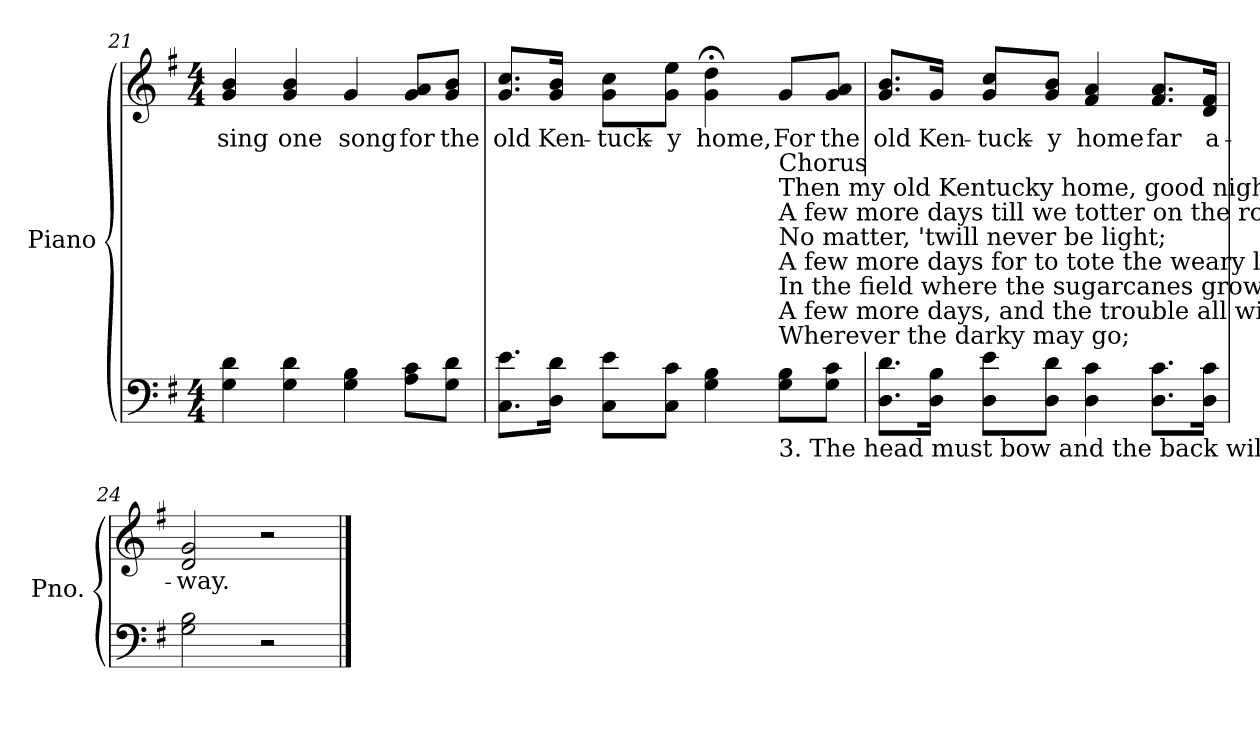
**kern	**kern	**text
*part1	*part1	*part1
*staff2	*staff1	*staff1
*I"Piano	*	*
*I'Pno.	*	*
*clefF4	*clefG2	*
*k[f#]	*k[f#]	*
*G:	*G:	*
*M4/4	*M4/4	*
=21	=21	=21
!	!	!LO:LY:b:color=#000000
4Gi\ 4di	4gi/ 4bi	sing
!	!	!LO:LY:b:color=#000000
4Gi\ 4di	4gi/ 4bi	one
!	!	!LO:LY:b:color=#000000
4Gi\ 4Bi	4gi/	song
!	!	!LO:LY:b:color=#000000
8Ai\ 8ciL	8gi/ 8aiL	for
!	!	!LO:LY:b:color=#000000
8Gi\ 8diJ	8gi/ 8biJ	the
=22	=22	=22
!	!	!LO:LY:b:color=#000000
8.Ci\ 8.eiL	8.gi/ 8.cciL	old
!	!	!LO:LY:b:color=#000000
16Di\ 16diJk	16gi/ 16biJk	Ken-
!	!	!LO:LY:b:color=#000000
8Ci\ 8eiL	8gi\ 8cciL	-tuck-
!	!	!LO:LY:b:color=#000000
8Ci\ 8ciJ	8gi\ 8eeiJ	-y
!	!	!LO:LY:b:color=#000000
4Gi\ 4Bi	4gi\; 4ddi;	home,
!LO:TX:b:t=3. The head must bow and the back will have to bend,	!	!
!LO:TX:t=Wherever the darky may go;	!	!
!LO:TX:t=A few more days, and the trouble all will end,	!	!
!LO:TX:t=In the field where the sugarcanes grow;	!	!
!LO:TX:t=A few more days for to tote the weary load,	!	!
!LO:TX:t=No matter, 'twill never be light;	!	!
!LO:TX:t=A few more days till we totter on the road,	!	!
!LO:TX:t=Then my old Kentucky home, good night!	!	!
!LO:TX:t=Chorus	!	!
!	!	!LO:LY:b:color=#000000
8Gi\ 8BiL	8gi/L	For
!	!	!LO:LY:b:color=#000000
8Gi\ 8ciJ	8gi/ 8aiJ	the
=23	=23	=23
!	!	!LO:LY:b:color=#000000
8.Di\ 8.diL	8.gi/ 8.biL	old
!	!	!LO:LY:b:color=#000000
16Di\ 16BiJk	16gi/Jk	Ken-
!	!	!LO:LY:b:color=#000000
8Di\ 8eiL	8gi/ 8cciL	-tuck-
!	!	!LO:LY:b:color=#000000
8Di\ 8diJ	8gi/ 8biJ	-y
!	!	!LO:LY:b:color=#000000
4Di\ 4ci	4f#i/ 4ai	home
!	!	!LO:LY:b:color=#000000
8.Di\ 8.ciL	8.f#i/ 8.aiL	far
!	!	!LO:LY:b:color=#000000
16Di\ 16ciJk	16di/ 16f#iJk	a-
=24	=24	=24
!	!	!LO:LY:b:color=#000000
2Gi\ 2Bi	2di/ 2gi	-way.
2r	2r	.
==	==	==
*-	*-	*-
